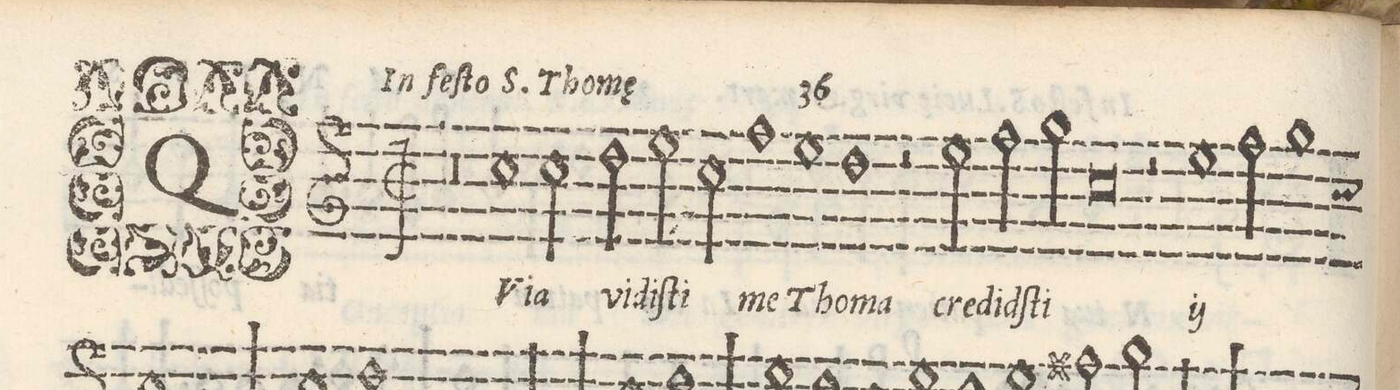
**kern	**text
*I"CANTUS	*
*clefG2	*
*k[]	*
*met(C|)	*
*M2/1	*
0r	.
=2-	=2-
1cc	QVi-
2cc\	-a
2dd\	vi-
=3-	=3-
2ee\	-di-
2cc\	-ſti
1ff	me
=4-	=4-
1ee	Tho-
1dd	-ma
=5-	=5-
2r	.
2ee\	cre-
2ff\	-di-
2gg\	-d[i]-
=6-	=6-
0cc	-ſti
=7-	=7-
2r	.
*	*ij
1ee\	cre-
2ff\	-di-
=8-	=8-
1gg	-di-
*custos:cc	*
*-	*-
